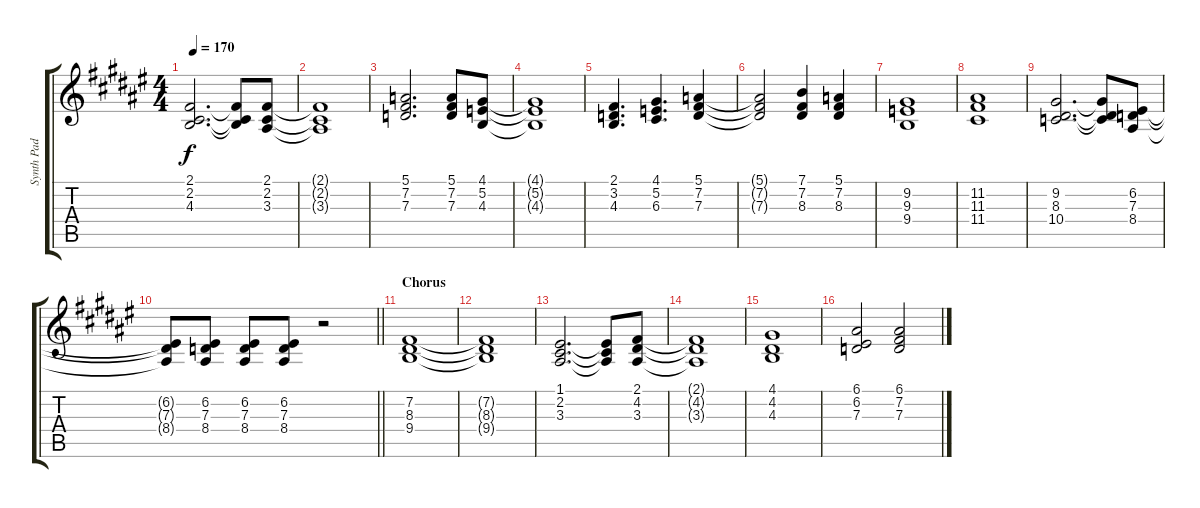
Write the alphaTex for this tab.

\track ("Synth Pad" "Synth Pad") {instrument pad2warm}
\staff {score tabs}
\tuning (E4 B3 G3 D3 A2 E2) {hide}
\ts (4 4)
\tempo 170
\clef g2
\ks f#
(2.1 2.2 4.3).2{d dy f} (2.1{t} 2.2{t} 4.3{t}).8 (2.1 2.2 3.3).8 |
(2.1{t} 2.2{t} 3.3{t}).1 |
(5.1 7.2 7.3).2{d} (5.1 7.2 7.3).8 (4.1 5.2 4.3).8 |
(4.1{t} 5.2{t} 4.3{t}).1 |
(2.1 3.2 4.3).4{d} (4.1 5.2 6.3).4{d} (5.1 7.2 7.3).4 |
(5.1{t} 7.2{t} 7.3{t}).2 (7.1 7.2 8.3).4 (5.1 7.2 8.3).4 |
(9.2 9.3 9.4).1 |
(11.2 11.3 11.4).1 |
(9.2 8.3 10.4).2{d} (9.2{t} 8.3{t} 10.4{t}).8 (6.2 7.3 8.4).8 |
\barLineRight lightlight
(6.2{t} 7.3{t} 8.4{t}).8 (6.2 7.3 8.4).8 (6.2 7.3 8.4).8 (6.2 7.3 8.4).8 r.2 |
\section ("" "Chorus")
(7.2 8.3 9.4).1 |
(7.2{t} 8.3{t} 9.4{t}).1 |
(1.1 2.2 3.3).2{d} (1.1{t} 2.2{t} 3.3{t}).8 (2.1 4.2 3.3).8 |
(2.1{t} 4.2{t} 3.3{t}).1 |
(4.1 4.2 4.3).1 |
(6.1 6.2 7.3).2 (6.1 7.2 7.3).2
